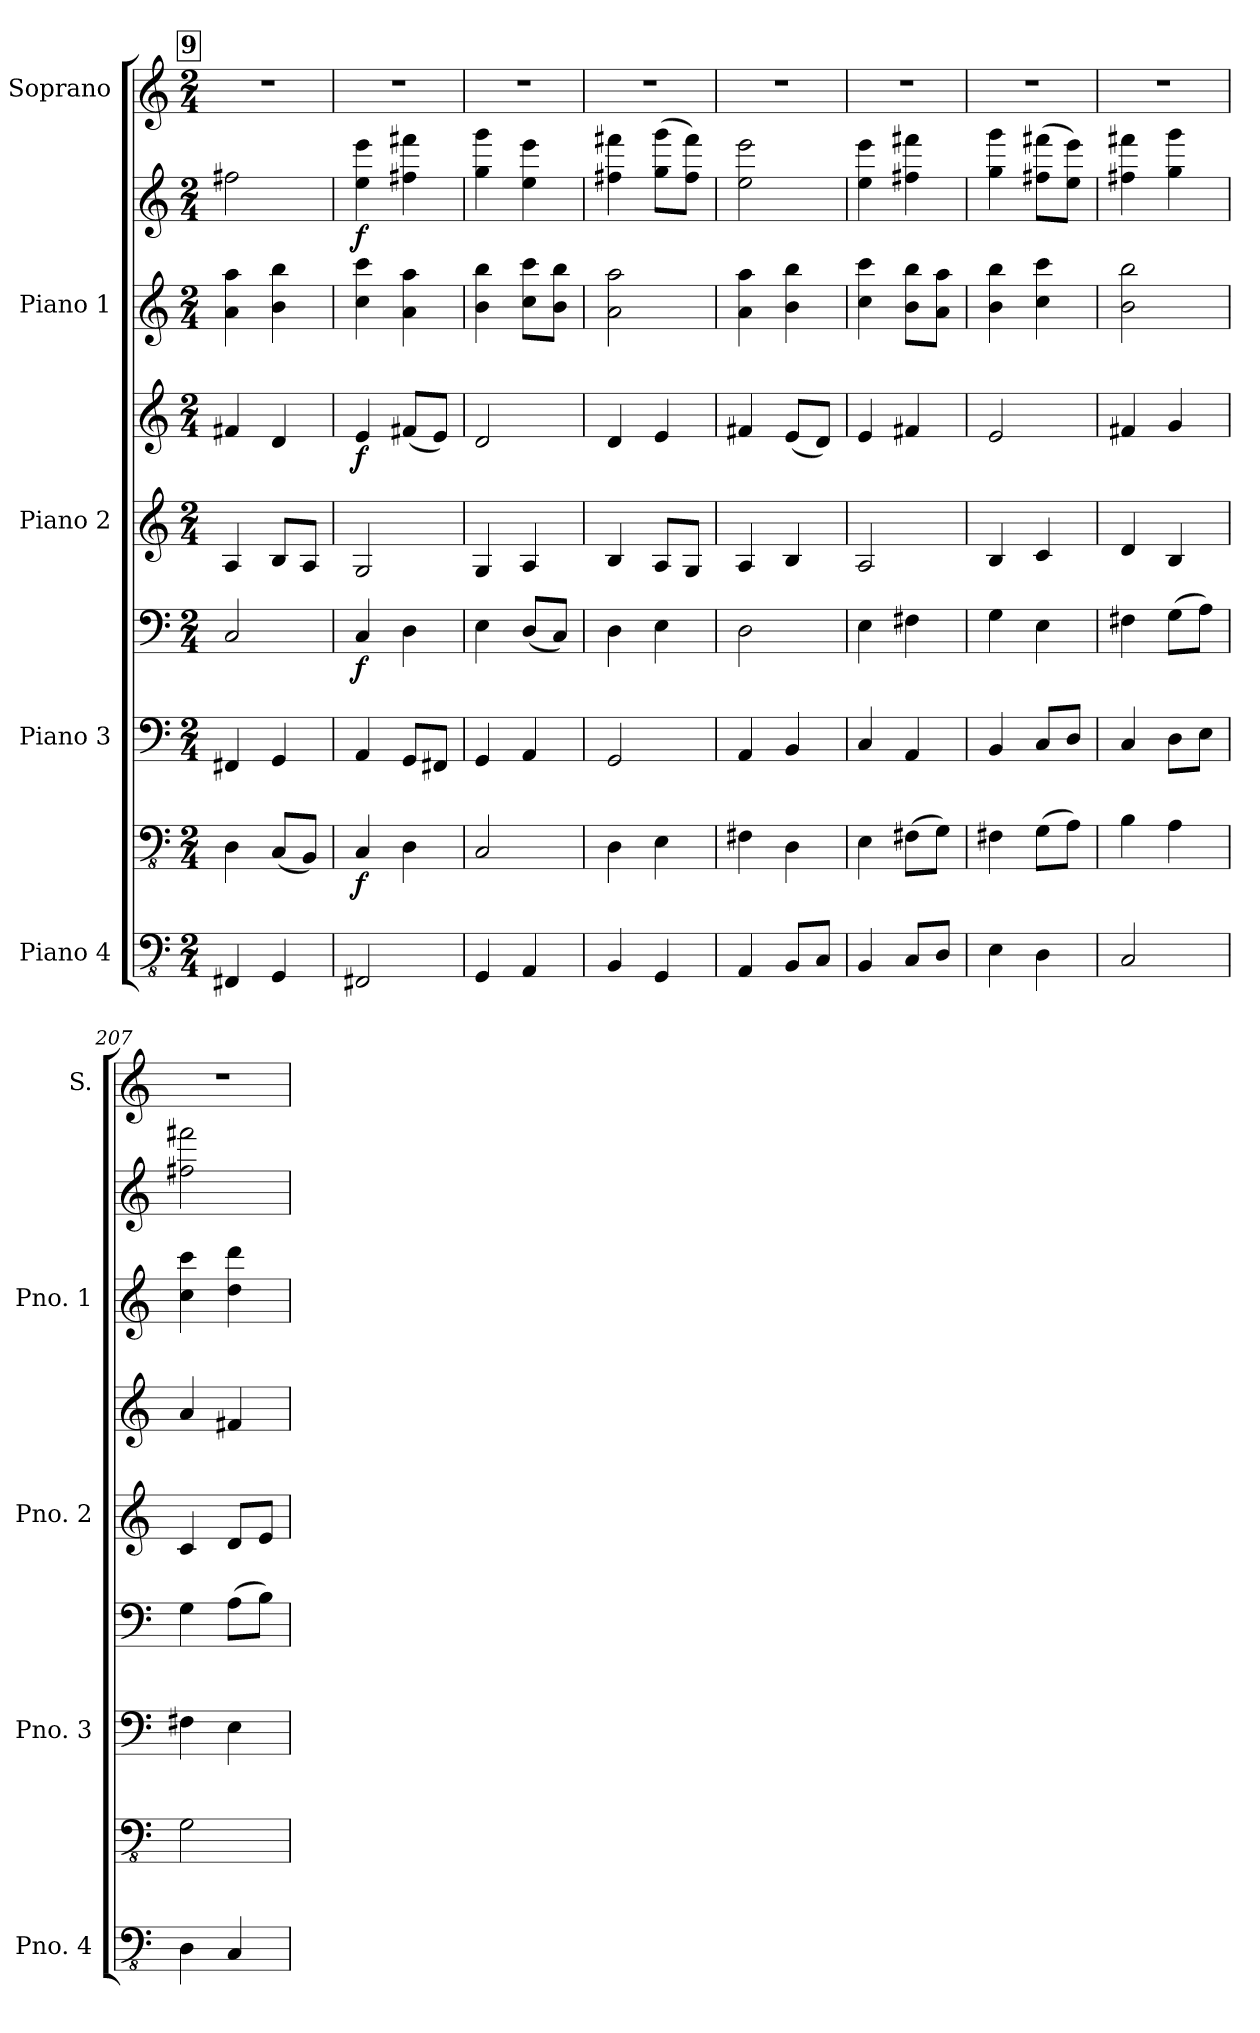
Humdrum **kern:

**kern	**kern	**dynam	**kern	**kern	**dynam	**kern	**kern	**dynam	**kern	**kern	**dynam	**kern
*part5	*part5	*part5	*part4	*part4	*part4	*part3	*part3	*part3	*part2	*part2	*part2	*part1
*staff9	*staff8	*staff8/9	*staff7	*staff6	*staff6/7	*staff5	*staff4	*staff4/5	*staff3	*staff2	*staff2/3	*staff1
*I"Piano 4	*	*	*I"Piano 3	*	*	*I"Piano 2	*	*	*I"Piano 1	*	*	*I"Soprano
*I'Pno. 4	*	*	*I'Pno. 3	*	*	*I'Pno. 2	*	*	*I'Pno. 1	*	*	*I'S.
*clefFv4	*clefFv4	*	*clefF4	*clefF4	*	*clefG2	*clefG2	*	*clefG2	*clefG2	*	*clefG2
*k[]	*k[]	*	*k[]	*k[]	*	*k[]	*k[]	*	*k[]	*k[]	*	*k[]
*M2/4	*M2/4	*	*M2/4	*M2/4	*	*M2/4	*M2/4	*	*M2/4	*M2/4	*	*M2/4
!!LO:REH:place=s1:a:B:fs=14:t=9
=199	=199	=199	=199	=199	=199	=199	=199	=199	=199	=199	=199	=199
4FFF#X/	4DD\	.	4FF#X/	2C/	.	4A/	4f#X/	.	4a\ 4aa\	2ff#X\	.	2r
4GGG/	(<8CC/L	.	4GG/	.	.	8B/L	4d/	.	4b\ 4bb\	.	.	.
.	8BBB/J)	.	.	.	.	8A/J	.	.	.	.	.	.
=200	=200	=200	=200	=200	=200	=200	=200	=200	=200	=200	=200	=200
!	!	!LO:DY:b	!	!	!LO:DY:b	!	!	!LO:DY:b	!	!	!LO:DY:b	!
2FFF#X/	4CC/	f	4AA/	4C/	f	2G/	4e/	f	4cc\ 4ccc\	4ee\ 4eee\	f	2r
.	4DD\	.	8GG/L	4D\	.	.	(<8f#X/L	.	4a\ 4aa\	4ff#X\ 4fff#X\	.	.
.	.	.	8FF#X/J	.	.	.	8e/J)	.	.	.	.	.
=201	=201	=201	=201	=201	=201	=201	=201	=201	=201	=201	=201	=201
4GGG/	2CC/	.	4GG/	4E\	.	4G/	2d/	.	4b\ 4bb\	4gg\ 4ggg\	.	2r
4AAA/	.	.	4AA/	(<8D/L	.	4A/	.	.	8cc\ 8ccc\L	4ee\ 4eee\	.	.
.	.	.	.	8C/J)	.	.	.	.	8b\ 8bb\J	.	.	.
=202	=202	=202	=202	=202	=202	=202	=202	=202	=202	=202	=202	=202
4BBB/	4DD\	.	2GG/	4D\	.	4B/	4d/	.	2a\ 2aa\	4ff#X\ 4fff#X\	.	2r
4GGG/	4EE\	.	.	4E\	.	8A/L	4e/	.	.	(>8gg\ 8ggg\L	.	.
.	.	.	.	.	.	8G/J	.	.	.	8ff#\ 8fff#\J)	.	.
=203	=203	=203	=203	=203	=203	=203	=203	=203	=203	=203	=203	=203
4AAA/	4FF#X\	.	4AA/	2D\	.	4A/	4f#X/	.	4a\ 4aa\	2ee\ 2eee\	.	2r
8BBB/L	4DD\	.	4BB/	.	.	4B/	(<8e/L	.	4b\ 4bb\	.	.	.
8CC/J	.	.	.	.	.	.	8d/J)	.	.	.	.	.
=204	=204	=204	=204	=204	=204	=204	=204	=204	=204	=204	=204	=204
4BBB/	4EE\	.	4C/	4E\	.	2A/	4e/	.	4cc\ 4ccc\	4ee\ 4eee\	.	2r
8CC/L	(>8FF#X\L	.	4AA/	4F#X\	.	.	4f#X/	.	8b\ 8bb\L	4ff#X\ 4fff#X\	.	.
8DD/J	8GG\J)	.	.	.	.	.	.	.	8a\ 8aa\J	.	.	.
=205	=205	=205	=205	=205	=205	=205	=205	=205	=205	=205	=205	=205
4EE\	4FF#X\	.	4BB/	4G\	.	4B/	2e/	.	4b\ 4bb\	4gg\ 4ggg\	.	2r
4DD\	(>8GG\L	.	8C/L	4E\	.	4c/	.	.	4cc\ 4ccc\	(>8ff#X\ 8fff#X\L	.	.
.	8AA\J)	.	8D/J	.	.	.	.	.	.	8ee\ 8eee\J)	.	.
=206	=206	=206	=206	=206	=206	=206	=206	=206	=206	=206	=206	=206
2CC/	4BB\	.	4C/	4F#X\	.	4d/	4f#X/	.	2b\ 2bb\	4ff#X\ 4fff#X\	.	2r
.	4AA\	.	8D\L	(>8G\L	.	4B/	4g/	.	.	4gg\ 4ggg\	.	.
.	.	.	8E\J	8A\J)	.	.	.	.	.	.	.	.
=207	=207	=207	=207	=207	=207	=207	=207	=207	=207	=207	=207	=207
4DD\	2GG\	.	4F#X\	4G\	.	4c/	4a/	.	4cc\ 4ccc\	2ff#X\ 2fff#X\	.	2r
4CC/	.	.	4E\	(>8A\L	.	8d/L	4f#X/	.	4dd\ 4ddd\	.	.	.
.	.	.	.	8B\J)	.	8e/J	.	.	.	.	.	.
=	=	=	=	=	=	=	=	=	=	=	=	=
*-	*-	*-	*-	*-	*-	*-	*-	*-	*-	*-	*-	*-
